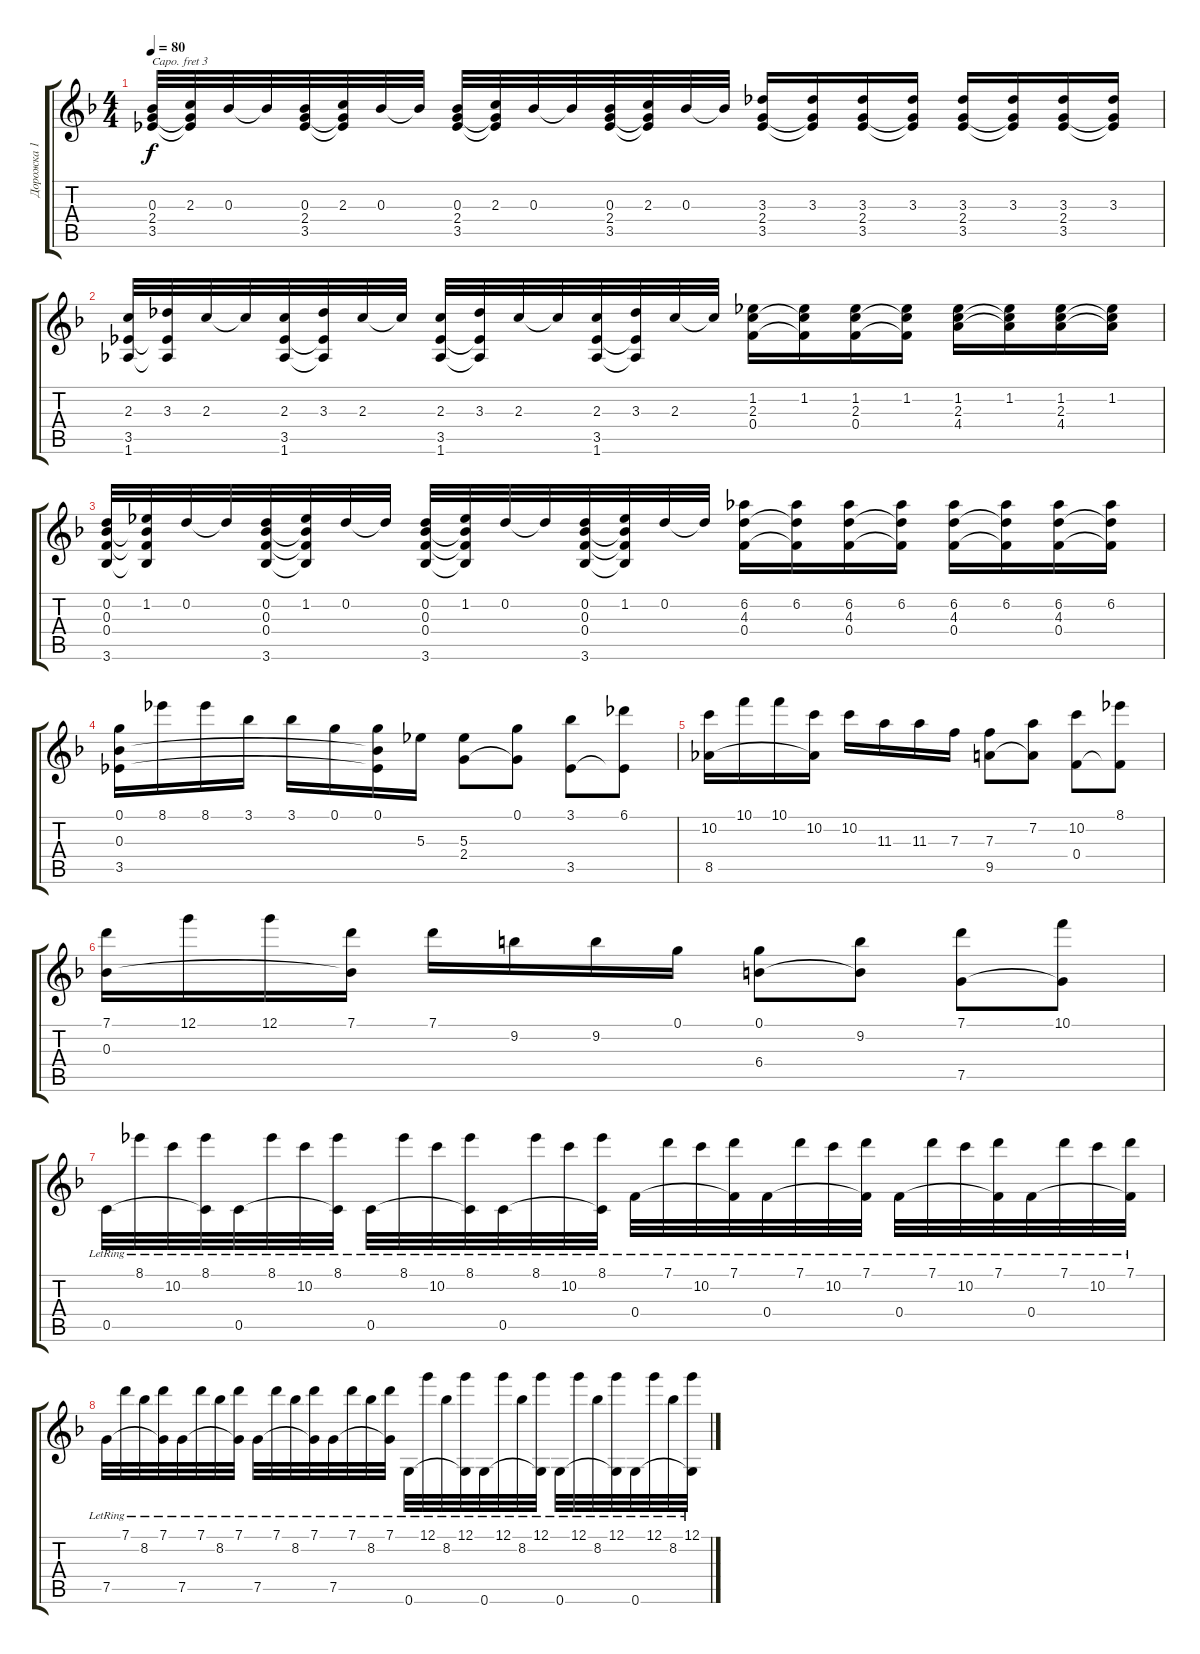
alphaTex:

\track ("Дорожка 1" "Дорожка 1") {instrument acousticguitarnylon}
\staff {score tabs}
\capo 3
\tuning (E4 B3 G3 D3 A2 E2) {hide}
\ts (4 4)
\tempo 80
\clef g2
\ks dminor
(0.3 2.4 3.5).32{dy f} (2.3 2.4{t} 3.5{t}).32 0.3.32 0.3{t}.32 (0.3 2.4 3.5).32 (2.3 2.4{t} 3.5{t}).32 0.3.32 0.3{t}.32 (0.3 2.4 3.5).32 (2.3 2.4{t} 3.5{t}).32 0.3.32 0.3{t}.32 (0.3 2.4 3.5).32 (2.3 2.4{t} 3.5{t}).32 0.3.32 0.3{t}.32 (3.3 2.4 3.5).16 (3.3 2.4{t} 3.5{t}).16 (3.3 2.4 3.5).16 (3.3 2.4{t} 3.5{t}).16 (3.3 2.4 3.5).16 (3.3 2.4{t} 3.5{t}).16 (3.3 2.4 3.5).16 (3.3 2.4{t} 3.5{t}).16 |
(2.3 3.5 1.6).32 (3.3 3.5{t} 1.6{t}).32 2.3.32 2.3{t}.32 (2.3 3.5 1.6).32 (3.3 3.5{t} 1.6{t}).32 2.3.32 2.3{t}.32 (2.3 3.5 1.6).32 (3.3 3.5{t} 1.6{t}).32 2.3.32 2.3{t}.32 (2.3 3.5 1.6).32 (3.3 3.5{t} 1.6{t}).32 2.3.32 2.3{t}.32 (1.2 2.3 0.4).16 (1.2 2.3{t} 0.4{t}).16 (1.2 2.3 0.4).16 (1.2 2.3{t} 0.4{t}).16 (1.2 2.3 4.4).16 (1.2 2.3{t} 4.4{t}).16 (1.2 2.3 4.4).16 (1.2 2.3{t} 4.4{t}).16 |
(0.2 0.3 0.4 3.6).32 (1.2 0.3{t} 0.4{t} 3.6{t}).32 0.2.32 0.2{t}.32 (0.2 0.3 0.4 3.6).32 (1.2 0.3{t} 0.4{t} 3.6{t}).32 0.2.32 0.2{t}.32 (0.2 0.3 0.4 3.6).32 (1.2 0.3{t} 0.4{t} 3.6{t}).32 0.2.32 0.2{t}.32 (0.2 0.3 0.4 3.6).32 (1.2 0.3{t} 0.4{t} 3.6{t}).32 0.2.32 0.2{t}.32 (6.2 4.3 0.4).16 (6.2 4.3{t} 0.4{t}).16 (6.2 4.3 0.4).16 (6.2 4.3{t} 0.4{t}).16 (6.2 4.3 0.4).16 (6.2 4.3{t} 0.4{t}).16 (6.2 4.3 0.4).16 (6.2 4.3{t} 0.4{t}).16 |
(0.1 0.3 3.5).16 8.1.16 8.1.16 3.1.16 3.1.16 0.1.16 (0.1 0.3{t} 3.5{t}).16 5.3.16 (5.3 2.4).8 (0.1 2.4{t}).8 (3.1 3.5).8 (6.1 3.5{t}).8 |
(10.2 8.5).16 10.1.16 10.1.16 (10.2 8.5{t}).16 10.2.16 11.3.16 11.3.16 7.3.16 (7.3 9.5).8 (7.2 9.5{t}).8 (10.2 0.4).8 (8.1 0.4{t}).8 |
(7.1 0.3).16 12.1.16 12.1.16 (7.1 0.3{t}).16 7.1.16 9.2.16 9.2.16 0.1.16 (0.1 6.4).8 (9.2 6.4{t}).8 (7.1 7.5).8 (10.1 7.5{t}).8 |
0.5{lr}.32 8.1{lr}.32 10.2{lr}.32 (8.1{lr} 0.5{t}).32 0.5{lr}.32 8.1{lr}.32 10.2{lr}.32 (8.1{lr} 0.5{t}).32 0.5{lr}.32 8.1{lr}.32 10.2{lr}.32 (8.1{lr} 0.5{t}).32 0.5{lr}.32 8.1{lr}.32 10.2{lr}.32 (8.1{lr} 0.5{t}).32 0.4{lr}.32 7.1{lr}.32 10.2{lr}.32 (7.1{lr} 0.4{t}).32 0.4{lr}.32 7.1{lr}.32 10.2{lr}.32 (7.1{lr} 0.4{t}).32 0.4{lr}.32 7.1{lr}.32 10.2{lr}.32 (7.1{lr} 0.4{t}).32 0.4{lr}.32 7.1{lr}.32 10.2{lr}.32 (7.1{lr} 0.4{t}).32 |
7.5{lr}.32 7.1{lr}.32 8.2{lr}.32 (7.1{lr} 7.5{t}).32 7.5{lr}.32 7.1{lr}.32 8.2{lr}.32 (7.1{lr} 7.5{t}).32 7.5{lr}.32 7.1{lr}.32 8.2{lr}.32 (7.1{lr} 7.5{t}).32 7.5{lr}.32 7.1{lr}.32 8.2{lr}.32 (7.1{lr} 7.5{t}).32 0.6{lr}.32 12.1{lr}.32 8.2{lr}.32 (12.1{lr} 0.6{t}).32 0.6{lr}.32 12.1{lr}.32 8.2{lr}.32 (12.1{lr} 0.6{t}).32 0.6{lr}.32 12.1{lr}.32 8.2{lr}.32 (12.1{lr} 0.6{t}).32 0.6{lr}.32 12.1{lr}.32 8.2{lr}.32 (12.1{lr} 0.6{t}).32
